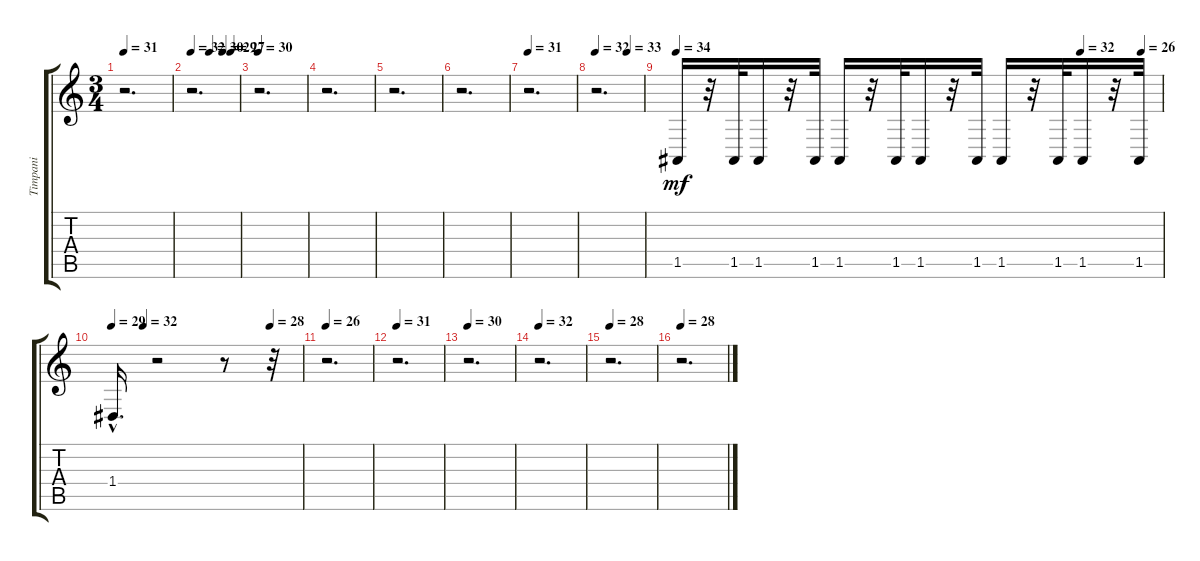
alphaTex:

\track ("Timpani" "Timpani") {instrument timpani}
\staff {score tabs}
\tuning (E4 B3 G3 D3 A2 E2) {hide}
\ts (3 4)
\tempo 31
\clef g2
\ks c
r.2{d dy mf} |
\tempo 32
\tempo (30 0.3888888888888889)
\tempo (29 0.6666666666666666)
\tempo (27 0.8333333333333334)
r.2{d} |
\tempo 30
r.2{d} |
r.2{d} |
r.2{d} |
r.2{d} |
\tempo 31
r.2{d} |
\tempo 32
\tempo (33 0.6666666666666666)
r.2{d} |
\tempo 34
\tempo (32 0.8333333333333334)
\tempo (26 0.9583333333333334)
1.5.16 r.32 1.5.32 1.5.16 r.32 1.5.32 1.5.16 r.32 1.5.32 1.5.16 r.32 1.5.32 1.5.16 r.32 1.5.32 1.5.16 r.32 1.5.32 |
\tempo 29
\tempo (32 0.16666666666666666)
\tempo (28 0.8333333333333334)
1.4{hac}.16{d} r.2 r.8 r.32 |
\tempo 26
r.2{d} |
\tempo 31
r.2{d} |
\tempo 30
r.2{d} |
\tempo 32
r.2{d} |
\tempo 28
r.2{d} |
\tempo 28
r.2{d}
